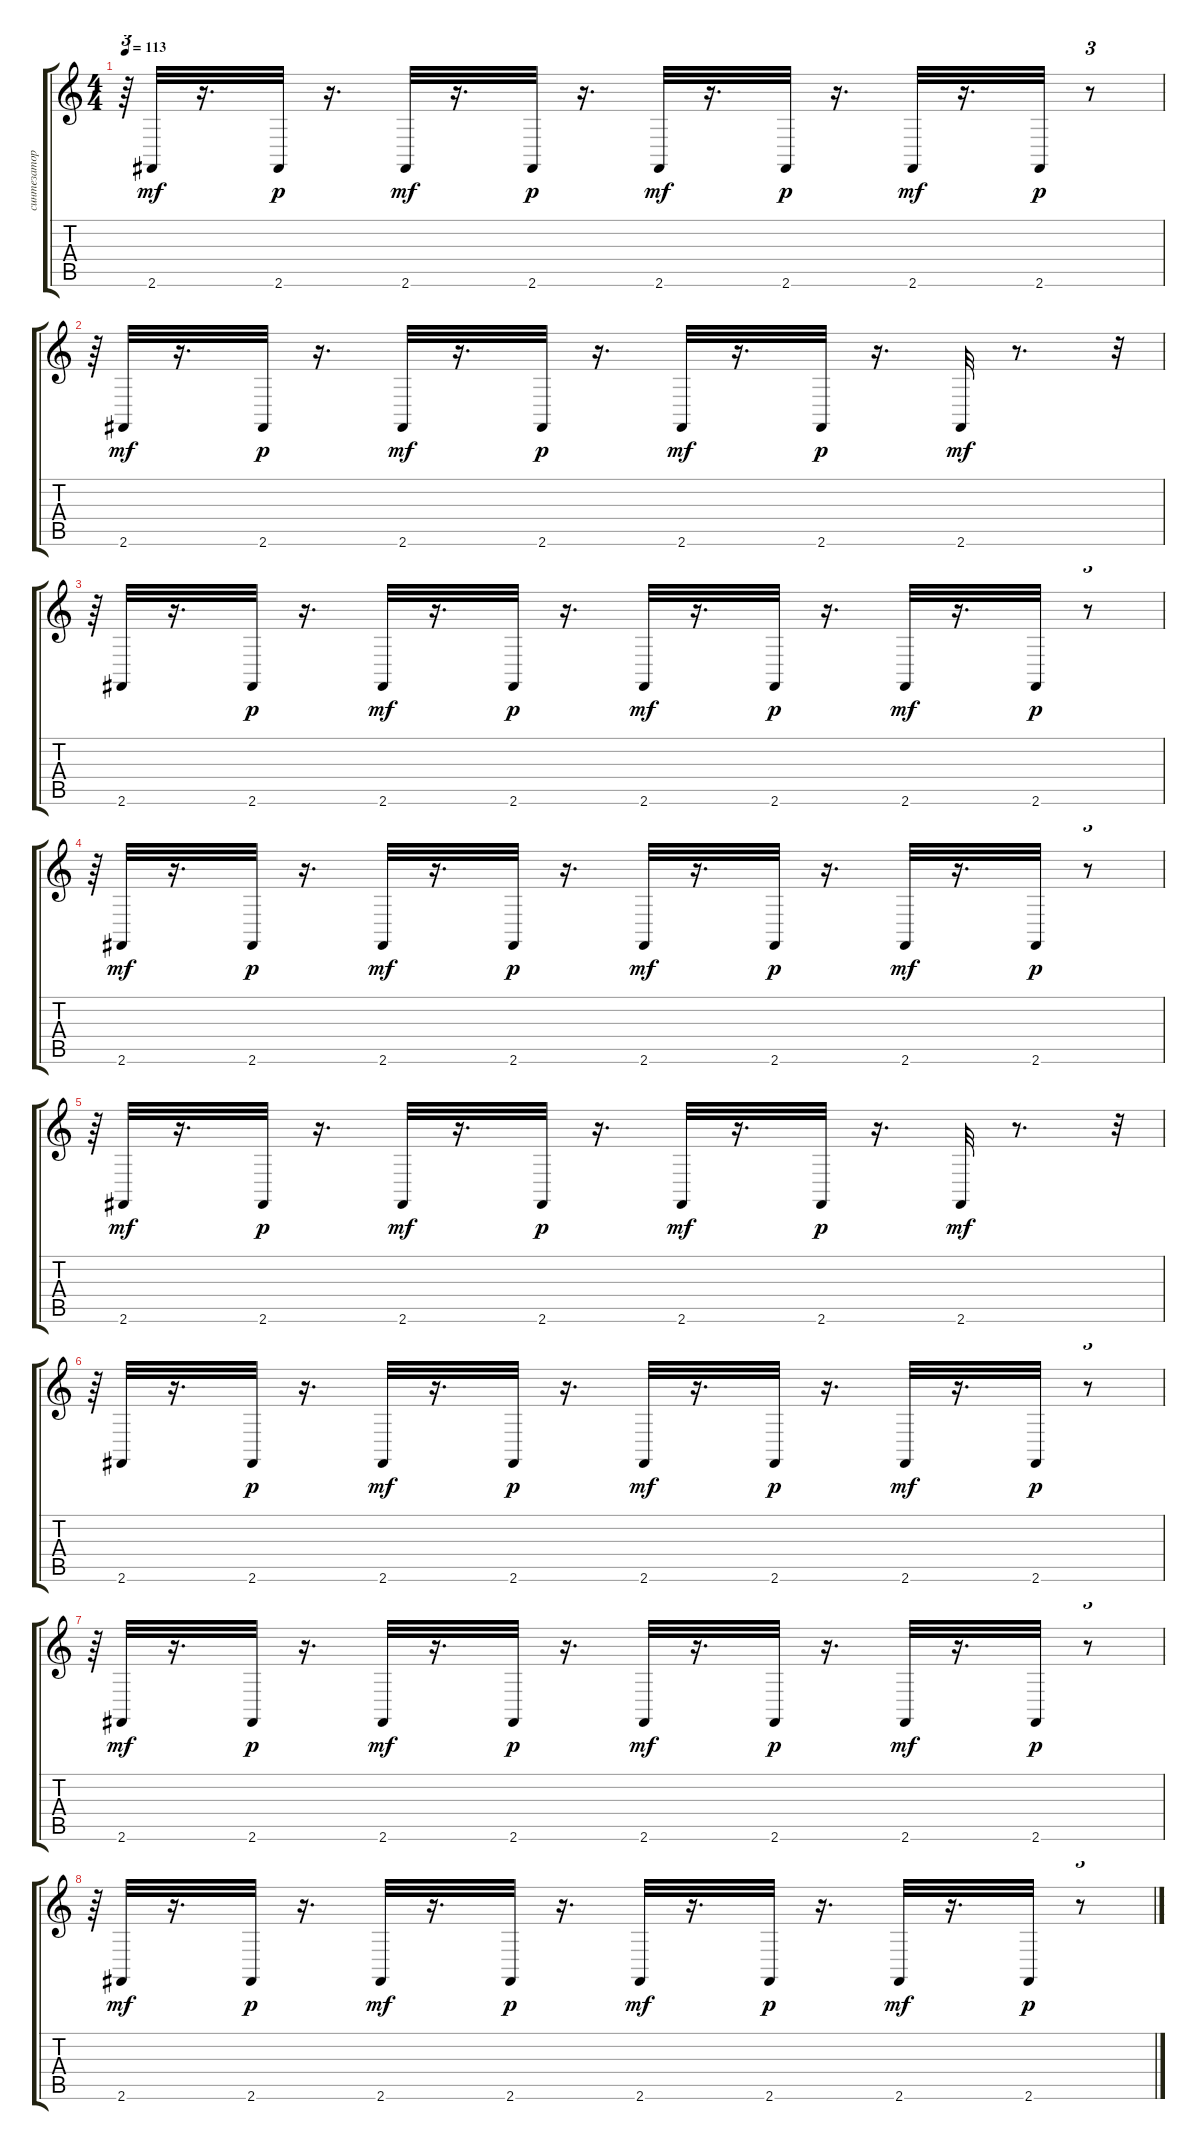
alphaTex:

\track ("синтезатор" "синтезатор") {instrument acousticgrandpiano}
\staff {score tabs}
\tuning (E4 B3 G3 D3 A2 E2) {hide}
\ts (4 4)
\tempo 113
\clef g2
\ks c
r.64{tu (3 2) dy mp} 2.6.32{dy mf} r.16{d} 2.6.32{dy p} r.16{d} 2.6.32{dy mf} r.16{d} 2.6.32{dy p} r.16{d} 2.6.32{dy mf} r.16{d} 2.6.32{dy p} r.16{d} 2.6.32{dy mf} r.16{d} 2.6.32{dy p} r.8{tu (3 2)} |
r.64{tu (3 2)} 2.6.32{dy mf} r.16{d} 2.6.32{dy p} r.16{d} 2.6.32{dy mf} r.16{d} 2.6.32{dy p} r.16{d} 2.6.32{dy mf} r.16{d} 2.6.32{dy p} r.16{d} 2.6.32{dy mf} r.8{d} r.32{tu (3 2)} |
r.64{tu (3 2)} 2.6.32 r.16{d} 2.6.32{dy p} r.16{d} 2.6.32{dy mf} r.16{d} 2.6.32{dy p} r.16{d} 2.6.32{dy mf} r.16{d} 2.6.32{dy p} r.16{d} 2.6.32{dy mf} r.16{d} 2.6.32{dy p} r.8{tu (3 2)} |
r.64{tu (3 2)} 2.6.32{dy mf} r.16{d} 2.6.32{dy p} r.16{d} 2.6.32{dy mf} r.16{d} 2.6.32{dy p} r.16{d} 2.6.32{dy mf} r.16{d} 2.6.32{dy p} r.16{d} 2.6.32{dy mf} r.16{d} 2.6.32{dy p} r.8{tu (3 2)} |
r.64{tu (3 2)} 2.6.32{dy mf} r.16{d} 2.6.32{dy p} r.16{d} 2.6.32{dy mf} r.16{d} 2.6.32{dy p} r.16{d} 2.6.32{dy mf} r.16{d} 2.6.32{dy p} r.16{d} 2.6.32{dy mf} r.8{d} r.32{tu (3 2)} |
r.64{tu (3 2)} 2.6.32 r.16{d} 2.6.32{dy p} r.16{d} 2.6.32{dy mf} r.16{d} 2.6.32{dy p} r.16{d} 2.6.32{dy mf} r.16{d} 2.6.32{dy p} r.16{d} 2.6.32{dy mf} r.16{d} 2.6.32{dy p} r.8{tu (3 2)} |
r.64{tu (3 2)} 2.6.32{dy mf} r.16{d} 2.6.32{dy p} r.16{d} 2.6.32{dy mf} r.16{d} 2.6.32{dy p} r.16{d} 2.6.32{dy mf} r.16{d} 2.6.32{dy p} r.16{d} 2.6.32{dy mf} r.16{d} 2.6.32{dy p} r.8{tu (3 2)} |
r.64{tu (3 2)} 2.6.32{dy mf} r.16{d} 2.6.32{dy p} r.16{d} 2.6.32{dy mf} r.16{d} 2.6.32{dy p} r.16{d} 2.6.32{dy mf} r.16{d} 2.6.32{dy p} r.16{d} 2.6.32{dy mf} r.16{d} 2.6.32{dy p} r.8{tu (3 2)}
